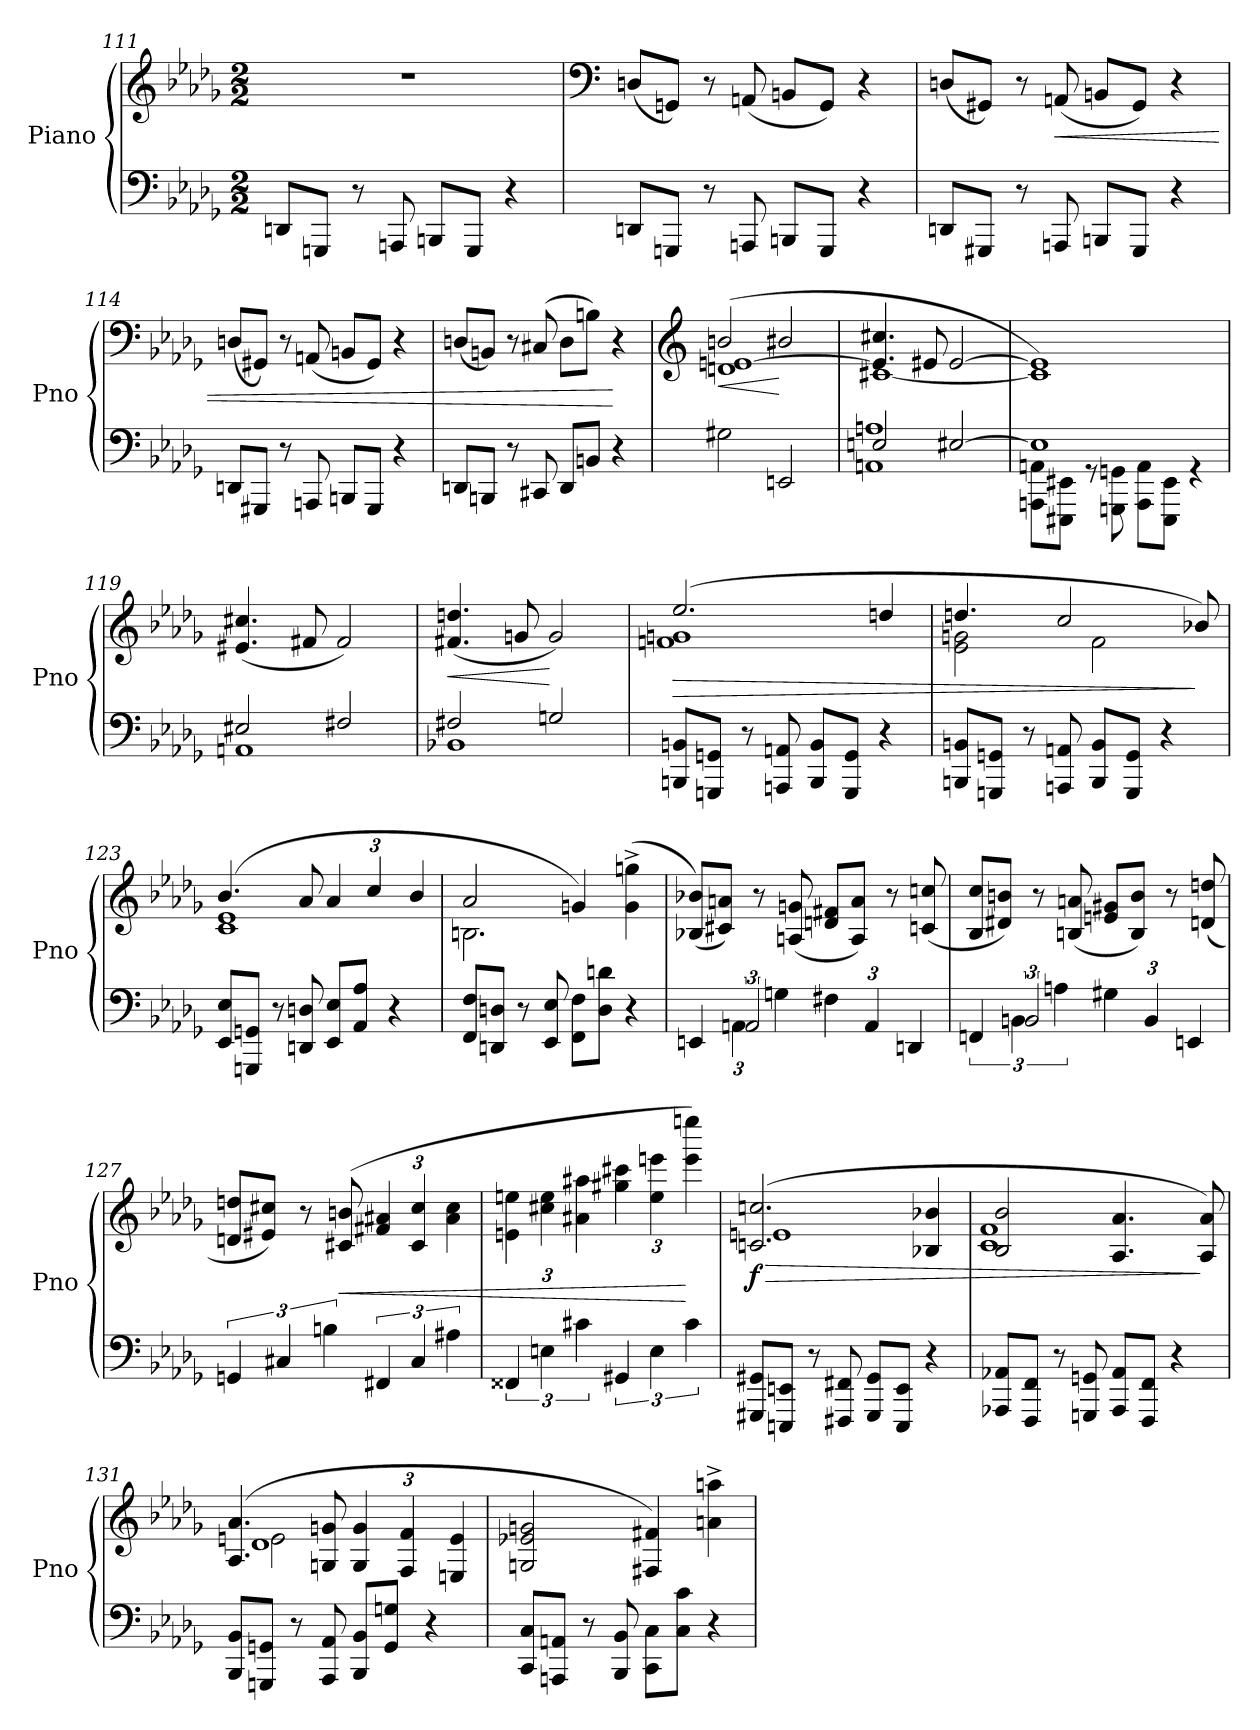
**kern	**kern	**dynam
*part1	*part1	*part1
*staff2	*staff1	*staff1/2
*I"Piano	*	*
*I'Pno	*	*
*clefF4	*clefG2	*
*k[b-e-a-d-g-]	*k[b-e-a-d-g-]	*
*D-:	*D-:	*
*M2/2	*M2/2	*
=111	=111	=111
8DDn/L	1r	.
8GGGn/J	.	.
8r	.	.
8AAAn/	.	.
8BBBn/L	.	.
8GGG/J	.	.
4r	.	.
=112	=112	=112
*	*clefF4	*
8DDn/L	(<8Dn/L	.
8GGGn/J	8GGn/J)	.
8r	8r	.
8AAAn/	(<8AAn/	.
8BBBn/L	8BBn/L	.
8GGG/J	8GG/J)	.
4r	4r	.
=113	=113	=113
8DDn/L	(<8Dn/L	.
8GGG#X/J	8GG#X/J)	.
8r	8r	.
!	!	!LO:HP:b
8AAAn/	(<8AAn/	<
8BBBn/L	8BBn/L	.
8GGG#/J	8GG#/J)	.
4r	4r	.
!!LO:LB:g=z
=114	=114	=114
8DDn/L	(<8Dn/L	.
8GGG#X/J	8GG#X/J)	.
8r	8r	.
8AAAn/	(<8AAn/	.
8BBBn/L	8BBn/L	.
8GGG#/J	8GG#/J)	.
4r	4r	.
!!LO:LB:g=z
=115	=115	=115
8DDn/L	(<8Dn/L	.
8BBBn/J	8BBn/J)	.
8r	8r	.
8CC#X/	(>8C#X/	.
8DD/L	8D\L	.
8BBn/J	8Bn\J)	.
4r	4r	[
=116	=116	=116
*	*clefG2	*
!	!	!LO:HP:b
*	*^	*
2G#X\	1dn [>1en	(>2bn/	<
2EEn/	.	2b#X/	[
=117	=117	=117	=117
*^	*	*	*
2En/	1AAn 1An	4.e/] 4.cc#X/	[<1c#X	.
.	.	8e#X/	.	.
[>2E#X/	.	[>2e#/	.	.
=118	=118	=118	=118	=118
1E#]	8AAAn\ 8AAn\L	1e#]	1c#])	.
.	8EEE#X\ 8EE#X\J	.	.	.
.	8rGG	.	.	.
.	8GGGn\ 8GGn\	.	.	.
.	8AAA\ 8AA\L	.	.	.
.	8EEE#\ 8EE#\J	.	.	.
.	4rGG	.	.	.
*	*	*v	*v	*
=119	=119	=119	=119
2E#X/	1AAn	(>4.e#X/ 4.cc#X/	.
.	.	8f#X/	.
2F#X/	.	2f#/)	.
!!LO:LB:g=z
=120	=120	=120	=120
!	!	!	!LO:HP:b
2F#X/	1BB-X	(>4.f#X/ 4.ddn/	<
.	.	8gn/	.
2Gn/	.	2g/)	[
*v	*v	*	*
!!LO:PB:g=z
=121	=121	=121
!	!	!LO:HP:b
*	*^	*
8BBBn/ 8BBn/L	(>2.ee-/	1fn 1gn	>
8GGGn/ 8GGn/J	.	.	.
8r	.	.	.
8AAAn/ 8AAn/	.	.	.
8BBB/ 8BB/L	.	.	.
8GGG/ 8GG/J	.	.	.
4r	4ddn/	.	.
=122	=122	=122	=122
8BBBn/ 8BBn/L	4.ddn/	2e-\ 2gn\	.
8GGGn/ 8GGn/J	.	.	.
8r	.	.	.
8AAAn/ 8AAn/	2cc/	.	.
8BBB/ 8BB/L	.	2f\	.
8GGG/ 8GG/J	.	.	.
4r	.	.	.
.	8b-X/)	.	]
=123	=123	=123	=123
8EE-/ 8E-/L	(>4.b-/	1c 1e-	.
8GGGn/ 8GGn/J	.	.	.
8r	.	.	.
8DDn/ 8Dn/	8a-/	.	.
*	*Xbrackettup	*	*
8EE-/ 8E-/L	6a-/	.	.
8AA-/ 8A-/J	.	.	.
.	6cc/	.	.
4r	.	.	.
.	6b-/	.	.
!!LO:LB:g=z	!!
=124	=124	=124	=124
8FF/ 8F/L	2a-/	2.Bn\	.
8DDn/ 8Dn/J	.	.	.
8r	.	.	.
8EE-/ 8E-/	.	.	.
8FF\ 8F\L	4gn/)	.	.
8D\ 8dn\J	.	.	.
4r	(>4g\^< 4ggn\^<	4ryy	.
*	*v	*v	*
!!LO:LB:g=z
=125	=125	=125
*^	*	*
*Xbrackettup	*brackettup	*	*
6EEn/	6rEEyy	(<8B-X/ 8b-X/L)	.
.	.	8c#X/ 8an/J)	.
6AAn\	3AA/	.	.
.	.	8r	.
6Gn\	.	.	.
.	.	(<8An/ 8gn/	.
*Xbrackettup	*	*	*
6F#X\	2ryy	8dn/ 8f#X/L	.
.	.	8A/ 8a/J)	.
6AA/	.	.	.
.	.	8r	.
6DDn/	.	.	.
.	.	(<8cn/ 8ccn/	.
=126	=126	=126	=126
*	*brackettup	*	*
6FFn/	6rEEyy	8B-/ 8cc/L	.
.	.	8d#X/ 8bn/J)	.
6BBn\	3BB/	.	.
.	.	8r	.
6An\	.	.	.
.	.	(<8Bn/ 8an/	.
*Xbrackettup	*	*	*
6G#X\	2ryy	8en/ 8g#X/L	.
.	.	8B/ 8b/J)	.
6BB/	.	.	.
.	.	8r	.
6EEn/	.	.	.
.	.	(<8dn/ 8ddn/	.
*v	*v	*	*
!!LO:LB:g=z
=127	=127	=127
6GGn/	8dn/ 8ddn/L	.
.	8e#X/ 8cc#X/J)	.
6C#X/	.	.
.	8r	.
6Bn\	.	.
!	!	!LO:HP:b
.	(>8c#X/ 8bn/	<
6FF#X/	6f#X/ 6a#X/	.
6C#/	6c#/ 6cc#/	.
6A#X\	6a#\ 6cc#\	.
!!LO:PB:g=z
=128	=128	=128
6FF##X/	6en\ 6een\	.
6En\	6cc#X\ 6ee\	.
6c#X\	6a#X\ 6aa#X\	.
6GG#X/	6gg#X\ 6ccc#X\	.
6E\	6ee\ 6eeen\	.
6c#\	6eee\ 6eeeen\)	[
=129	=129	=129
!	!	!LO:HP:b
*	*^	*
!	!	!	!LO:DY:n=1:b
8GGG#X/ 8GG#X/L	(>2.cn/ 2.ccn/	1en	> f
8EEEn/ 8EEn/J	.	.	.
8r	.	.	.
8FFF#X/ 8FF#X/	.	.	.
8GGG#/ 8GG#/L	.	.	.
8EEE/ 8EE/J	.	.	.
4r	4B-X/ 4b-X/	.	.
=130	=130	=130	=130
8AAA-X/ 8AA-X/L	2B-/ 2b-/	1c 1f	.
8FFF/ 8FF/J	.	.	.
8r	.	.	.
8GGGn/ 8GGn/	.	.	.
8AAA-/ 8AA-/L	4.A-/ 4.a-/	.	.
8FFF/ 8FF/J	.	.	.
4r	.	.	.
.	8A-/ 8a-/)	.	]
!!LO:LB:g=z
=131	=131	=131	=131
*	*	*^	*
8BBB-/ 8BB-/L	(>4.A-/ 4.a-/	1d-	2en\	.
8GGGn/ 8GGn/J	.	.	.	.
8r	.	.	.	.
8AAA-/ 8AA-/	8Gn/ 8gn/	.	.	.
8BBB-/ 8BB-/L	6G/ 6g/	.	2ryy	.
8GG/ 8Gn/J	.	.	.	.
.	6F/ 6f/	.	.	.
4r	.	.	.	.
.	6En/ 6e/	.	.	.
*	*v	*v	*v	*
!!LO:LB:g=z
=132	=132	=132
8CC/ 8C/L	2Gn/ 2e-X/ 2gn/	.
8AAAn/ 8AAn/J	.	.
8r	.	.
8BBB-/ 8BB-/	.	.
8CC\ 8C\L	4F#X/ 4f#X/)	.
8C\ 8c\J	.	.
4r	4an\^> 4aan\^>	.
=	=	=
*-	*-	*-
